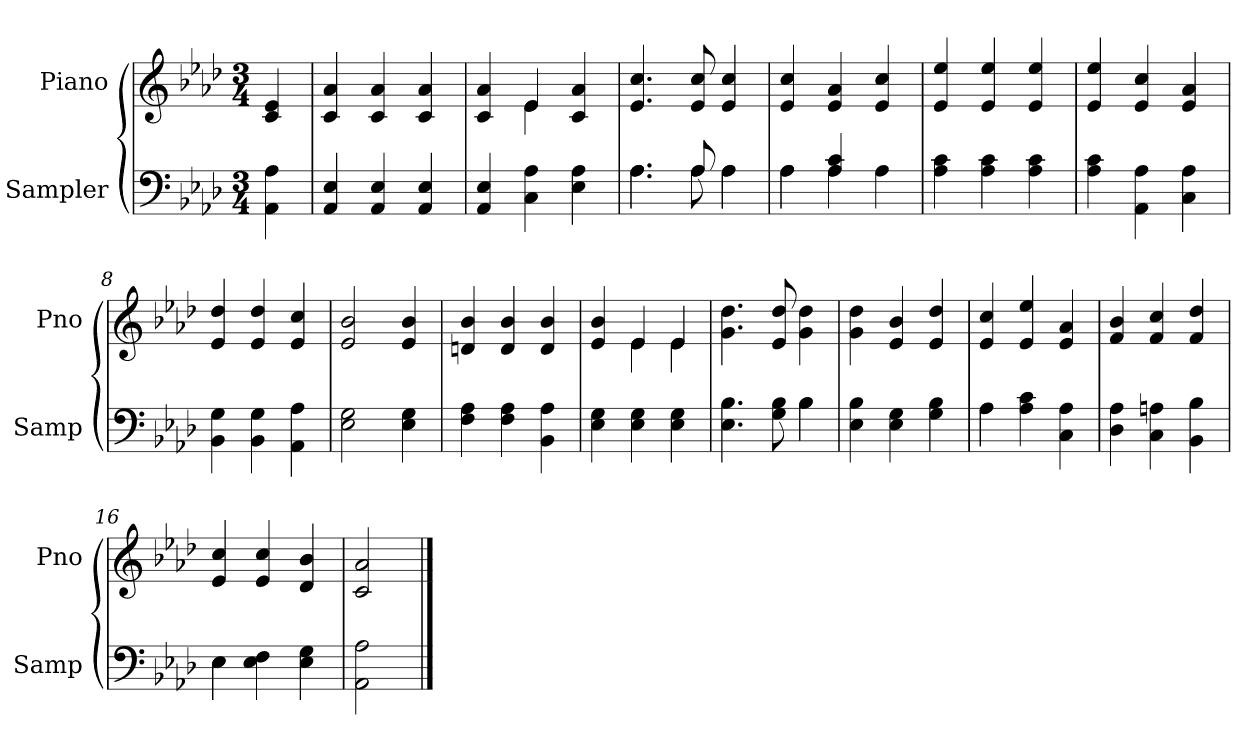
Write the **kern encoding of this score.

**kern	**kern
*part2	*part1
*staff2	*staff1
*I"Sampler	*I"Piano
*I'Samp	*I'Pno
*clefF4	*clefG2
*k[b-e-a-d-]	*k[b-e-a-d-]
*A-:	*A-:
*M3/4	*M3/4
=1	=1
4AA- 4A-	4c 4e-
=2	=2
4AA- 4E-	4c 4a-
4AA- 4E-	4c 4a-
4AA- 4E-	4c 4a-
=3	=3
*	*^
4AA- 4E-	4c 4a-	4ryy
4C 4A-	4e-/	4e-
4E- 4A-	4c 4a-	4ryy
*	*v	*v
=4	=4
*^	*
4.A-\	4.A-	4.e- 4.cc
8A-/	8A-	8e- 8cc
4A-\	4A-	4e- 4cc
=5	=5	=5
4A-\	4A-	4e- 4cc
4A- 4c	4A-	4e- 4a-
4A-\	4ryy	4e- 4cc
*v	*v	*
=6	=6
4A- 4c	4e- 4ee-
4A- 4c	4e- 4ee-
4A- 4c	4e- 4ee-
=7	=7
4A- 4c	4e- 4ee-
4AA- 4A-	4e- 4cc
4C 4A-	4e- 4a-
=8	=8
4BB- 4G	4e- 4dd-
4BB- 4G	4e- 4dd-
4AA- 4A-	4e- 4cc
=9	=9
2E- 2G	2e- 2b-
4E- 4G	4e- 4b-
=10	=10
4F 4A-	4dn 4b-
4F 4A-	4d 4b-
4BB- 4A-	4d 4b-
=11	=11
*	*^
4E- 4G	4e- 4b-	4ryy
4E- 4G	4e-/	4e-
4E- 4G	4e-/	4e-
*	*v	*v
=12	=12
*^	*
4.E- 4.B-	2ryy	4.g 4.dd-
8G 8B-	.	8e- 8dd-
4B-\	4B-	4g 4dd-
*v	*v	*
=13	=13
4E- 4B-	4g 4dd-
4E- 4G	4e- 4b-
4G 4B-	4e- 4dd-
=14	=14
*^	*
4A-\	4A-	4e- 4cc
4A- 4c	2ryy	4e- 4ee-
4C 4A-	.	4e- 4a-
*v	*v	*
=15	=15
4D- 4A-	4f 4b-
4C 4An	4f 4cc
4BB- 4B-	4f 4dd-
=16	=16
*^	*
4E-\	4E-	4e- 4cc
4E- 4F	2ryy	4e- 4cc
4E- 4G	.	4d- 4b-
*v	*v	*
=17	=17
2AA- 2A-	2c 2a-
==	==
*-	*-
